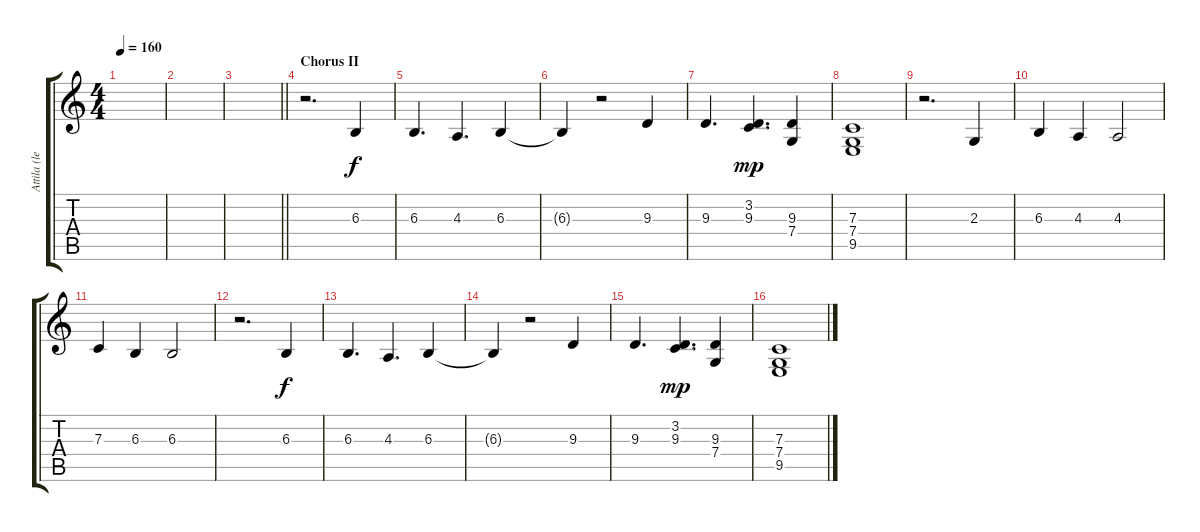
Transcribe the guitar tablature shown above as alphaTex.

\track ("Attila (lead vocal)" "Attila (le") {mute instrument pad1newage}
\staff {score tabs}
\tuning (D4 A3 F3 C3 G2 C2) {hide}
\ts (4 4)
\tempo 160
\clef g2
\ks c
|
|
\barLineRight lightlight
|
\section ("" "Chorus II")
r.2{d} 6.3.4 |
6.3.4{d} 4.3.4{d} 6.3.4 |
6.3{t}.4 r.2 9.3.4 |
9.3.4{d} (3.2 9.3).4{d dy mp} (9.3 7.4).4 |
(7.3 7.4 9.5).1 |
r.2{d} 2.3.4 |
6.3.4 4.3.4 4.3.2 |
7.3.4 6.3.4 6.3.2 |
r.2{d} 6.3.4{dy f} |
6.3.4{d} 4.3.4{d} 6.3.4 |
6.3{t}.4 r.2 9.3.4 |
9.3.4{d} (3.2 9.3).4{d dy mp} (9.3 7.4).4 |
(7.3 7.4 9.5).1
